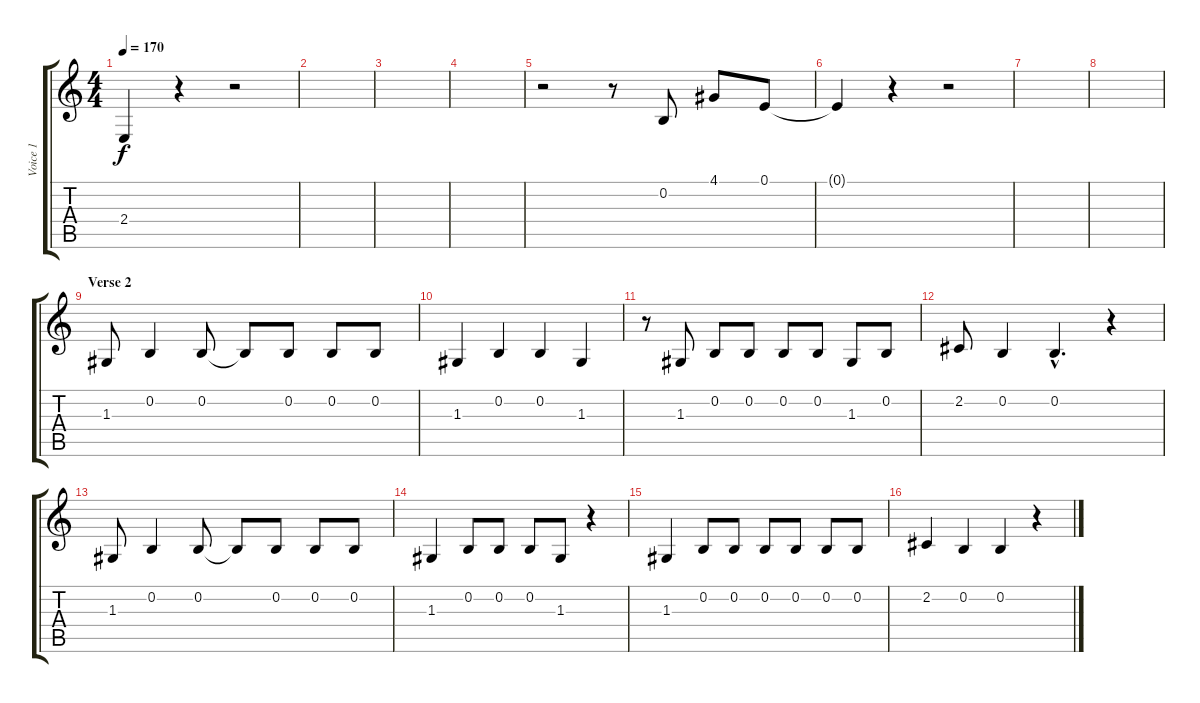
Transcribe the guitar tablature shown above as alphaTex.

\track ("Voice 1" "Voice 1") {instrument lead6voice}
\staff {score tabs}
\tuning (E4 B3 G3 D3 A2 E2) {hide}
\ts (4 4)
\tempo 170
\clef g2
\ks c
2.4{t}.4{dy f} r.4 r.2 |
|
|
|
r.2 r.8 0.2.8 4.1.8 0.1.8 |
0.1{t}.4 r.4 r.2 |
|
|
\section ("" "Verse 2")
1.3.8 0.2.4 0.2.8 0.2{t}.8 0.2.8 0.2.8 0.2.8 |
1.3.4 0.2.4 0.2.4 1.3.4 |
r.8 1.3.8 0.2.8 0.2.8 0.2.8 0.2.8 1.3.8 0.2.8 |
2.2.8 0.2.4 0.2{hac}.4{d} r.4 |
1.3.8 0.2.4 0.2.8 0.2{t}.8 0.2.8 0.2.8 0.2.8 |
1.3.4 0.2.8 0.2.8 0.2.8 1.3.8 r.4 |
1.3.4 0.2.8 0.2.8 0.2.8 0.2.8 0.2.8 0.2.8 |
2.2.4 0.2.4 0.2.4 r.4
